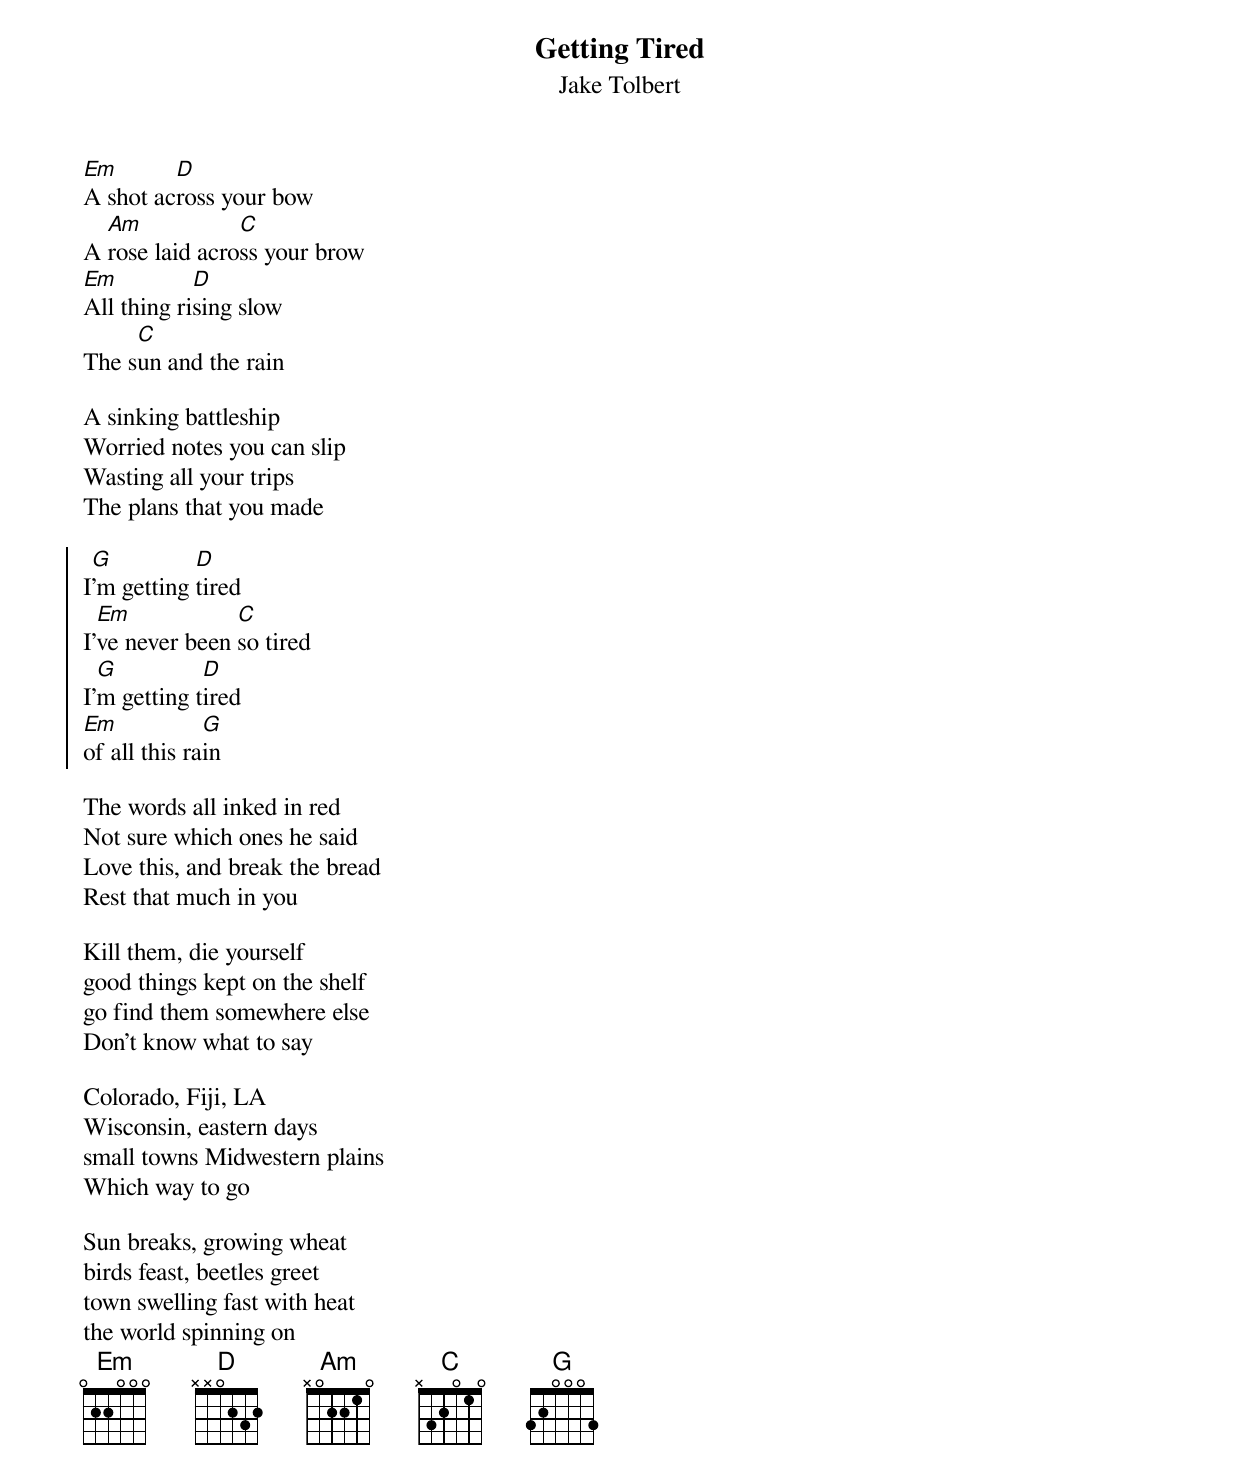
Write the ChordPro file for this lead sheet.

{title:Getting Tired}
{st:Jake Tolbert}

[Em]A shot ac[D]ross your bow
A [Am]rose laid acro[C]ss your brow
[Em]All thing ri[D]sing slow
The s[C]un and the rain

A sinking battleship
Worried notes you can slip
Wasting all your trips
The plans that you made

{soc}
I[G]'m getting [D]tired
I'[Em]ve never been [C]so tired
I'[G]m getting t[D]ired
[Em]of all this ra[G]in
{eoc}

The words all inked in red
Not sure which ones he said
Love this, and break the bread
Rest that much in you

Kill them, die yourself
good things kept on the shelf
go find them somewhere else
Don't know what to say

Colorado, Fiji, LA
Wisconsin, eastern days
small towns Midwestern plains
Which way to go

Sun breaks, growing wheat
birds feast, beetles greet
town swelling fast with heat
the world spinning on
